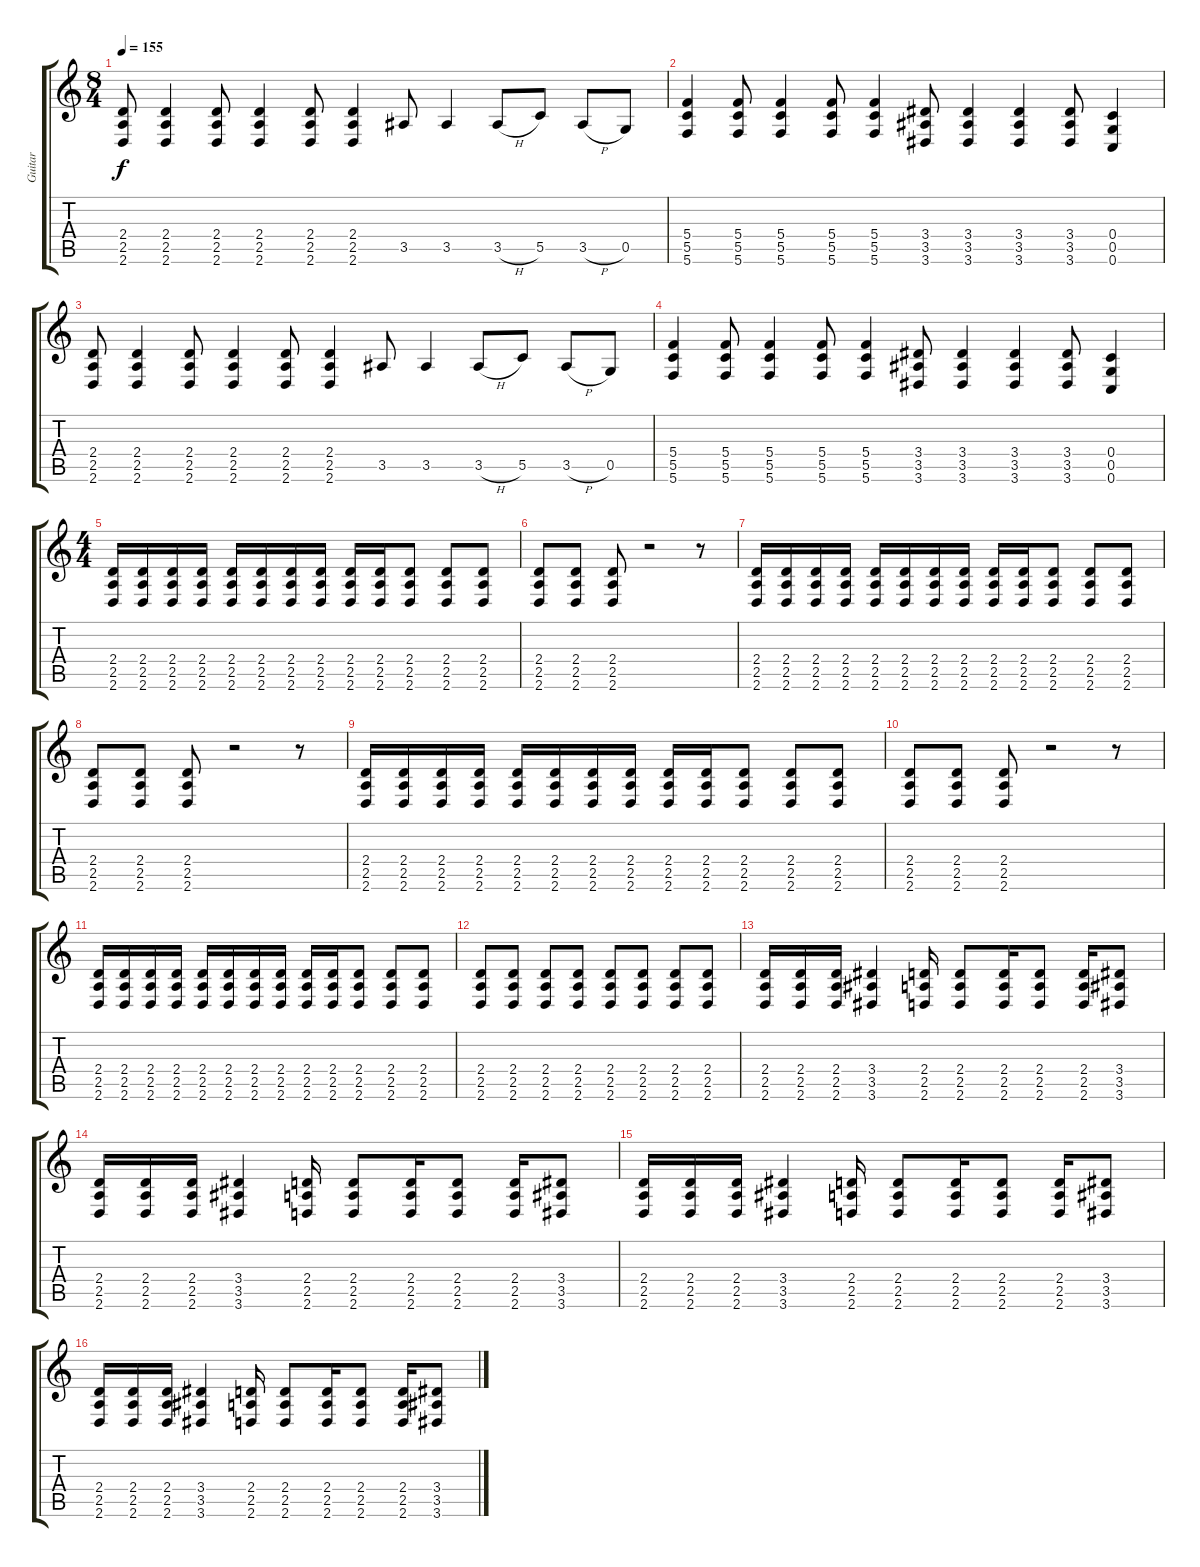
\track ("Guitar" "Guitar") {instrument distortionguitar}
\staff {score tabs}
\tuning (D4 A3 F3 C3 G2 C2) {hide}
\ts (8 4)
\tempo 155
\clef g2
\ks c
(2.4 2.5 2.6).8{dy f} (2.4 2.5 2.6).4 (2.4 2.5 2.6).8 (2.4 2.5 2.6).4 (2.4 2.5 2.6).8 (2.4 2.5 2.6).4 3.5.8 3.5.4 3.5{h}.8 5.5.8 3.5{h}.8 0.5.8 |
(5.4 5.5 5.6).4 (5.4 5.5 5.6).8 (5.4 5.5 5.6).4 (5.4 5.5 5.6).8 (5.4 5.5 5.6).4 (3.4 3.5 3.6).8 (3.4 3.5 3.6).4 (3.4 3.5 3.6).4 (3.4 3.5 3.6).8 (0.4 0.5 0.6).4 |
(2.4 2.5 2.6).8 (2.4 2.5 2.6).4 (2.4 2.5 2.6).8 (2.4 2.5 2.6).4 (2.4 2.5 2.6).8 (2.4 2.5 2.6).4 3.5.8 3.5.4 3.5{h}.8 5.5.8 3.5{h}.8 0.5.8 |
(5.4 5.5 5.6).4 (5.4 5.5 5.6).8 (5.4 5.5 5.6).4 (5.4 5.5 5.6).8 (5.4 5.5 5.6).4 (3.4 3.5 3.6).8 (3.4 3.5 3.6).4 (3.4 3.5 3.6).4 (3.4 3.5 3.6).8 (0.4 0.5 0.6).4 |
\ts (4 4)
(2.4 2.5 2.6).16 (2.4 2.5 2.6).16 (2.4 2.5 2.6).16 (2.4 2.5 2.6).16 (2.4 2.5 2.6).16 (2.4 2.5 2.6).16 (2.4 2.5 2.6).16 (2.4 2.5 2.6).16 (2.4 2.5 2.6).16 (2.4 2.5 2.6).16 (2.4 2.5 2.6).8 (2.4 2.5 2.6).8 (2.4 2.5 2.6).8 |
(2.4 2.5 2.6).8 (2.4 2.5 2.6).8 (2.4 2.5 2.6).8 r.2 r.8 |
(2.4 2.5 2.6).16 (2.4 2.5 2.6).16 (2.4 2.5 2.6).16 (2.4 2.5 2.6).16 (2.4 2.5 2.6).16 (2.4 2.5 2.6).16 (2.4 2.5 2.6).16 (2.4 2.5 2.6).16 (2.4 2.5 2.6).16 (2.4 2.5 2.6).16 (2.4 2.5 2.6).8 (2.4 2.5 2.6).8 (2.4 2.5 2.6).8 |
(2.4 2.5 2.6).8 (2.4 2.5 2.6).8 (2.4 2.5 2.6).8 r.2 r.8 |
(2.4 2.5 2.6).16 (2.4 2.5 2.6).16 (2.4 2.5 2.6).16 (2.4 2.5 2.6).16 (2.4 2.5 2.6).16 (2.4 2.5 2.6).16 (2.4 2.5 2.6).16 (2.4 2.5 2.6).16 (2.4 2.5 2.6).16 (2.4 2.5 2.6).16 (2.4 2.5 2.6).8 (2.4 2.5 2.6).8 (2.4 2.5 2.6).8 |
(2.4 2.5 2.6).8 (2.4 2.5 2.6).8 (2.4 2.5 2.6).8 r.2 r.8 |
(2.4 2.5 2.6).16 (2.4 2.5 2.6).16 (2.4 2.5 2.6).16 (2.4 2.5 2.6).16 (2.4 2.5 2.6).16 (2.4 2.5 2.6).16 (2.4 2.5 2.6).16 (2.4 2.5 2.6).16 (2.4 2.5 2.6).16 (2.4 2.5 2.6).16 (2.4 2.5 2.6).8 (2.4 2.5 2.6).8 (2.4 2.5 2.6).8 |
(2.4 2.5 2.6).8 (2.4 2.5 2.6).8 (2.4 2.5 2.6).8 (2.4 2.5 2.6).8 (2.4 2.5 2.6).8 (2.4 2.5 2.6).8 (2.4 2.5 2.6).8 (2.4 2.5 2.6).8 |
(2.4 2.5 2.6).16 (2.4 2.5 2.6).16 (2.4 2.5 2.6).16 (3.4 3.5 3.6).4 (2.4 2.5 2.6).16 (2.4 2.5 2.6).8 (2.4 2.5 2.6).16 (2.4 2.5 2.6).8 (2.4 2.5 2.6).16 (3.4 3.5 3.6).8 |
(2.4 2.5 2.6).16 (2.4 2.5 2.6).16 (2.4 2.5 2.6).16 (3.4 3.5 3.6).4 (2.4 2.5 2.6).16 (2.4 2.5 2.6).8 (2.4 2.5 2.6).16 (2.4 2.5 2.6).8 (2.4 2.5 2.6).16 (3.4 3.5 3.6).8 |
(2.4 2.5 2.6).16 (2.4 2.5 2.6).16 (2.4 2.5 2.6).16 (3.4 3.5 3.6).4 (2.4 2.5 2.6).16 (2.4 2.5 2.6).8 (2.4 2.5 2.6).16 (2.4 2.5 2.6).8 (2.4 2.5 2.6).16 (3.4 3.5 3.6).8 |
(2.4 2.5 2.6).16 (2.4 2.5 2.6).16 (2.4 2.5 2.6).16 (3.4 3.5 3.6).4 (2.4 2.5 2.6).16 (2.4 2.5 2.6).8 (2.4 2.5 2.6).16 (2.4 2.5 2.6).8 (2.4 2.5 2.6).16 (3.4 3.5 3.6).8
